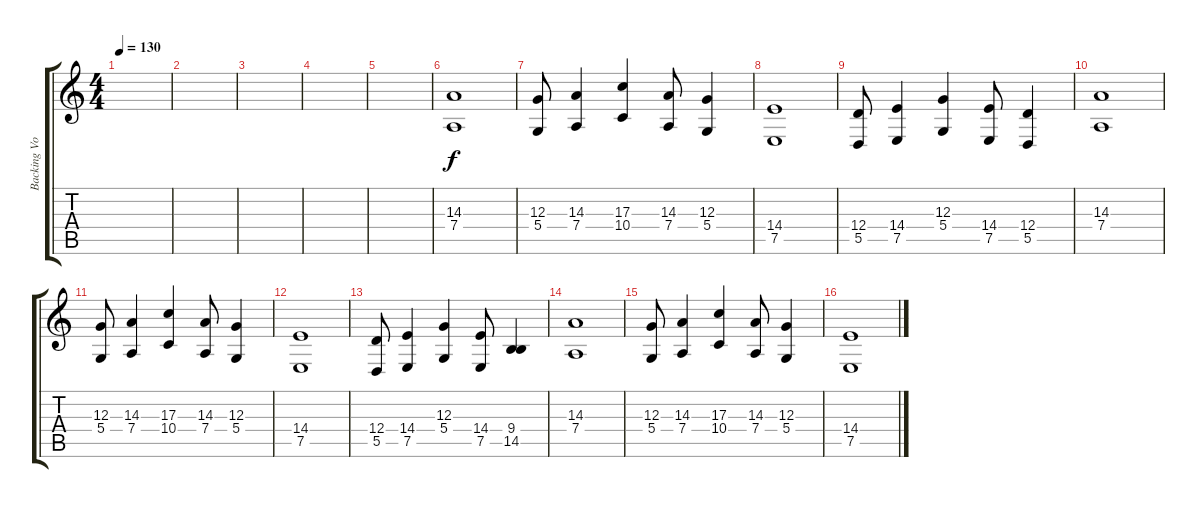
\track ("Backing Vox" "Backing Vo") {instrument drawbarorgan}
\staff {score tabs}
\tuning (E4 B3 G3 D3 A2 E2) {hide}
\ts (4 4)
\tempo 130
\clef g2
\ks c
|
|
|
|
|
(14.3 7.4).1 |
(12.3 5.4).8 (14.3 7.4).4 (17.3 10.4).4 (14.3 7.4).8 (12.3 5.4).4 |
(14.4 7.5).1 |
(12.4 5.5).8 (14.4 7.5).4 (12.3 5.4).4 (14.4 7.5).8 (12.4 5.5).4 |
(14.3 7.4).1 |
(12.3 5.4).8 (14.3 7.4).4 (17.3 10.4).4 (14.3 7.4).8 (12.3 5.4).4 |
(14.4 7.5).1 |
(12.4 5.5).8 (14.4 7.5).4 (12.3 5.4).4 (14.4 7.5).8 (9.4 14.5).4 |
(14.3 7.4).1 |
(12.3 5.4).8 (14.3 7.4).4 (17.3 10.4).4 (14.3 7.4).8 (12.3 5.4).4 |
(14.4 7.5).1
